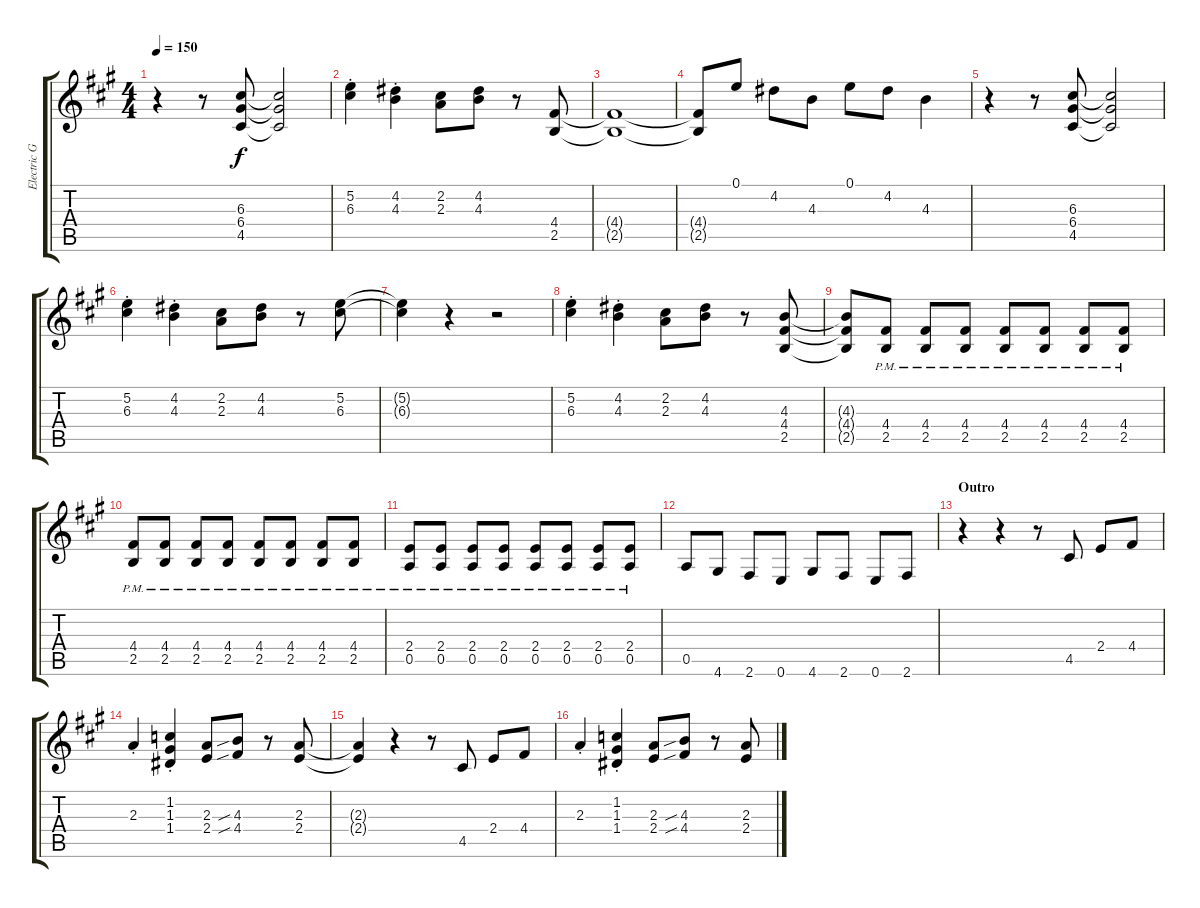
\track ("Electric Guitar 2" "Electric G") {instrument distortionguitar}
\staff {score tabs}
\tuning (E4 B3 G3 D3 A2 E2) {hide}
\ts (4 4)
\tempo 150
\clef g2
\ks f#minor
r.4{dy f} r.8 (6.3 6.4 4.5).8 (6.3{t} 6.4{t} 4.5{t}).2 |
(5.2{st} 6.3{st}).4 (4.2{st} 4.3{st}).4 (2.2 2.3).8 (4.2 4.3).8 r.8 (4.4 2.5).8 |
(4.4{t} 2.5{t}).1 |
(4.4{t} 2.5{t}).8 0.1.8 4.2.8 4.3.8 0.1.8 4.2.8 4.3.4 |
r.4 r.8 (6.3 6.4 4.5).8 (6.3{t} 6.4{t} 4.5{t}).2 |
(5.2{st} 6.3{st}).4 (4.2{st} 4.3{st}).4 (2.2 2.3).8 (4.2 4.3).8 r.8 (5.2 6.3).8 |
(5.2{t} 6.3{t}).4 r.4 r.2 |
(5.2{st} 6.3{st}).4 (4.2{st} 4.3{st}).4 (2.2 2.3).8 (4.2 4.3).8 r.8 (4.3 4.4 2.5).8 |
(4.3{t} 4.4{t} 2.5{t}).8 (4.4{pm} 2.5{pm}).8 (4.4{pm} 2.5{pm}).8 (4.4{pm} 2.5{pm}).8 (4.4{pm} 2.5{pm}).8 (4.4{pm} 2.5{pm}).8 (4.4{pm} 2.5{pm}).8 (4.4{pm} 2.5{pm}).8 |
(4.4{pm} 2.5{pm}).8 (4.4{pm} 2.5{pm}).8 (4.4{pm} 2.5{pm}).8 (4.4{pm} 2.5{pm}).8 (4.4{pm} 2.5{pm}).8 (4.4{pm} 2.5{pm}).8 (4.4{pm} 2.5{pm}).8 (4.4{pm} 2.5{pm}).8 |
(2.4{pm} 0.5{pm}).8 (2.4{pm} 0.5{pm}).8 (2.4{pm} 0.5{pm}).8 (2.4{pm} 0.5{pm}).8 (2.4{pm} 0.5{pm}).8 (2.4{pm} 0.5{pm}).8 (2.4{pm} 0.5{pm}).8 (2.4{pm} 0.5{pm}).8 |
0.5.8 4.6.8 2.6.8 0.6.8 4.6.8 2.6.8 0.6.8 2.6.8 |
\section ("" "Outro")
r.4 r.4 r.8 4.5.8 2.4.8 4.4.8 |
2.3{st}.4 (1.2{st} 1.3{st} 1.4{st}).4 (2.3 2.4).8 (4.3{sib} 4.4{sib}).8 r.8 (2.3 2.4).8 |
(2.3{t} 2.4{t}).4 r.4 r.8 4.5.8 2.4.8 4.4.8 |
2.3{st}.4 (1.2{st} 1.3{st} 1.4{st}).4 (2.3 2.4).8 (4.3{sib} 4.4{sib}).8 r.8 (2.3 2.4).8
